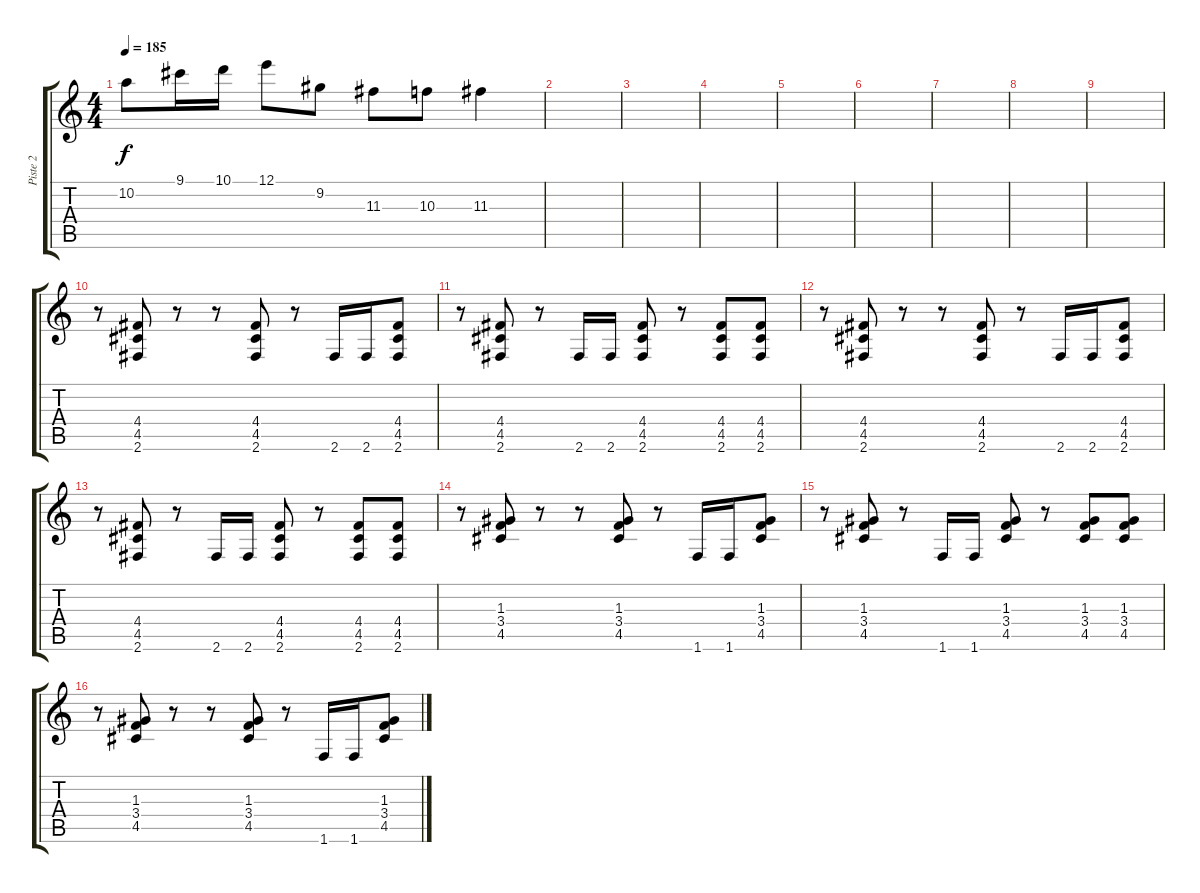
\track ("Piste 2" "Piste 2") {instrument distortionguitar}
\staff {score tabs}
\tuning (E4 B3 G3 D3 A2 E2) {hide}
\ts (4 4)
\tempo 185
\clef g2
\ks c
10.2.8{dy f} 9.1.16 10.1.16 12.1.8 9.2.8 11.3.8 10.3.8 11.3.4 |
\section ("" "")
|
|
|
|
|
|
|
|
\section ("" "")
r.8 (4.4 4.5 2.6).8 r.8 r.8 (4.4 4.5 2.6).8 r.8 2.6.16 2.6.16 (4.4 4.5 2.6).8 |
r.8 (4.4 4.5 2.6).8 r.8 2.6.16 2.6.16 (4.4 4.5 2.6).8 r.8 (4.4 4.5 2.6).8 (4.4 4.5 2.6).8 |
r.8 (4.4 4.5 2.6).8 r.8 r.8 (4.4 4.5 2.6).8 r.8 2.6.16 2.6.16 (4.4 4.5 2.6).8 |
r.8 (4.4 4.5 2.6).8 r.8 2.6.16 2.6.16 (4.4 4.5 2.6).8 r.8 (4.4 4.5 2.6).8 (4.4 4.5 2.6).8 |
r.8 (1.3 3.4 4.5).8 r.8 r.8 (1.3 3.4 4.5).8 r.8 1.6.16 1.6.16 (1.3 3.4 4.5).8 |
r.8 (1.3 3.4 4.5).8 r.8 1.6.16 1.6.16 (1.3 3.4 4.5).8 r.8 (1.3 3.4 4.5).8 (1.3 3.4 4.5).8 |
r.8 (1.3 3.4 4.5).8 r.8 r.8 (1.3 3.4 4.5).8 r.8 1.6.16 1.6.16 (1.3 3.4 4.5).8
